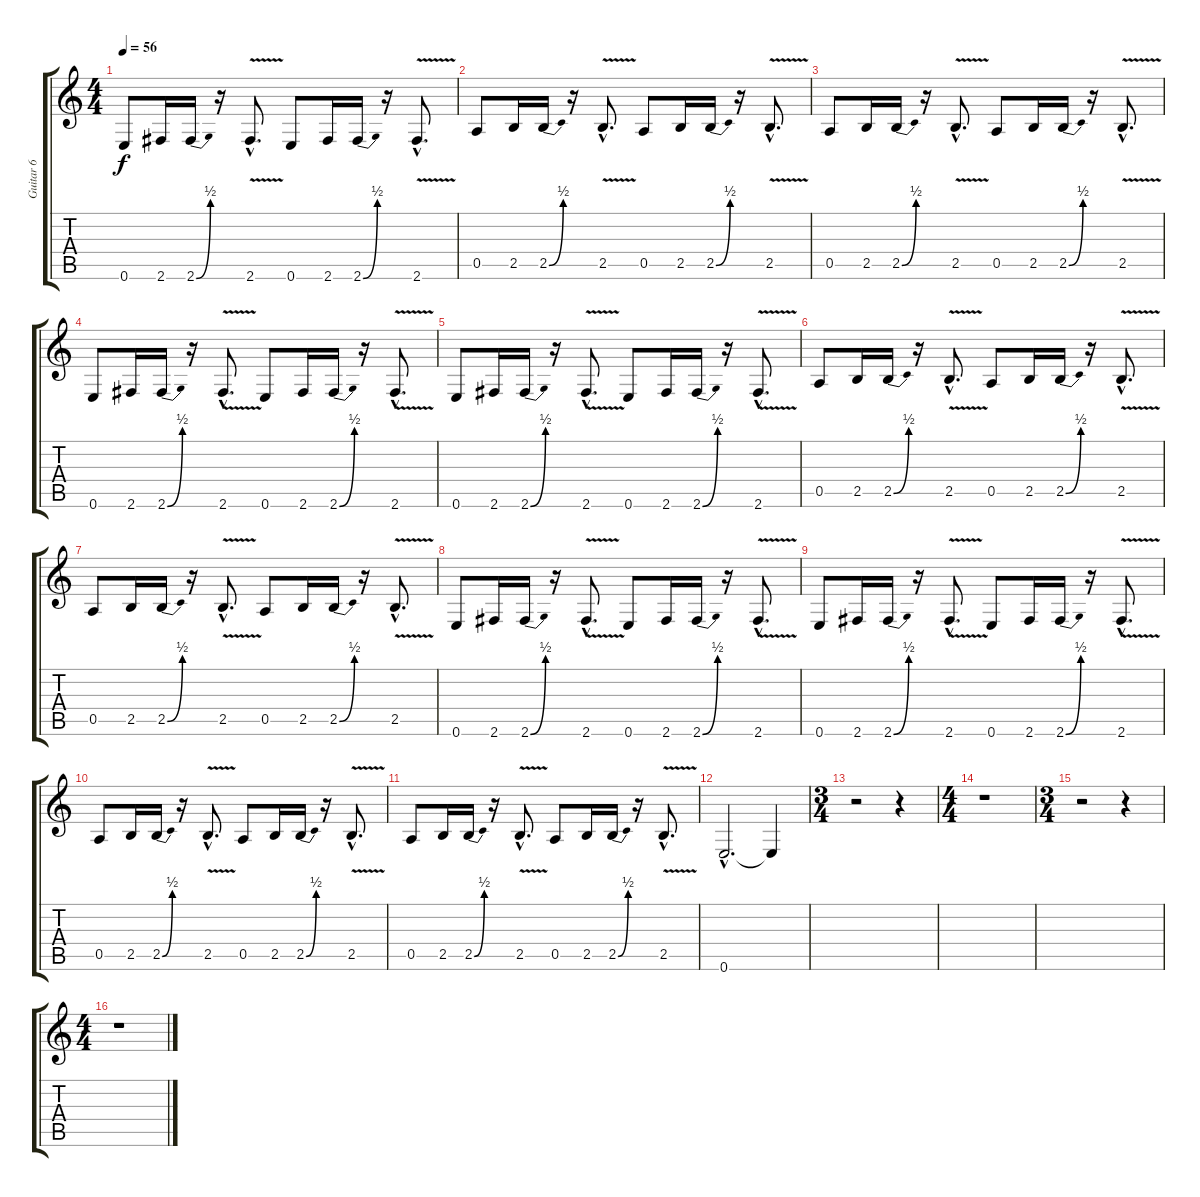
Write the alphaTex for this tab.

\track ("Guitar 6" "Guitar 6") {instrument distortionguitar}
\staff {score tabs}
\tuning (E4 B3 G3 D3 A2 E2) {hide}
\ts (4 4)
\tempo 56
\clef g2
\ks c
0.6.8{dy f} 2.6.16 2.6{be (bend 0 0 60 2)}.16 r.16 2.6{v hac}.8{d} 0.6.8 2.6.16 2.6{be (bend 0 0 60 2)}.16 r.16 2.6{v hac}.8{d} |
0.5.8 2.5.16 2.5{be (bend 0 0 60 2)}.16 r.16 2.5{v hac}.8{d} 0.5.8 2.5.16 2.5{be (bend 0 0 60 2)}.16 r.16 2.5{v hac}.8{d} |
0.5.8 2.5.16 2.5{be (bend 0 0 60 2)}.16 r.16 2.5{v hac}.8{d} 0.5.8 2.5.16 2.5{be (bend 0 0 60 2)}.16 r.16 2.5{v hac}.8{d} |
0.6.8 2.6.16 2.6{be (bend 0 0 60 2)}.16 r.16 2.6{v hac}.8{d} 0.6.8 2.6.16 2.6{be (bend 0 0 60 2)}.16 r.16 2.6{v hac}.8{d} |
0.6.8 2.6.16 2.6{be (bend 0 0 60 2)}.16 r.16 2.6{v hac}.8{d} 0.6.8 2.6.16 2.6{be (bend 0 0 60 2)}.16 r.16 2.6{v hac}.8{d} |
0.5.8 2.5.16 2.5{be (bend 0 0 60 2)}.16 r.16 2.5{v hac}.8{d} 0.5.8 2.5.16 2.5{be (bend 0 0 60 2)}.16 r.16 2.5{v hac}.8{d} |
0.5.8 2.5.16 2.5{be (bend 0 0 60 2)}.16 r.16 2.5{v hac}.8{d} 0.5.8 2.5.16 2.5{be (bend 0 0 60 2)}.16 r.16 2.5{v hac}.8{d} |
0.6.8 2.6.16 2.6{be (bend 0 0 60 2)}.16 r.16 2.6{v hac}.8{d} 0.6.8 2.6.16 2.6{be (bend 0 0 60 2)}.16 r.16 2.6{v hac}.8{d} |
0.6.8 2.6.16 2.6{be (bend 0 0 60 2)}.16 r.16 2.6{v hac}.8{d} 0.6.8 2.6.16 2.6{be (bend 0 0 60 2)}.16 r.16 2.6{v hac}.8{d} |
0.5.8 2.5.16 2.5{be (bend 0 0 60 2)}.16 r.16 2.5{v hac}.8{d} 0.5.8 2.5.16 2.5{be (bend 0 0 60 2)}.16 r.16 2.5{v hac}.8{d} |
0.5.8 2.5.16 2.5{be (bend 0 0 60 2)}.16 r.16 2.5{v hac}.8{d} 0.5.8 2.5.16 2.5{be (bend 0 0 60 2)}.16 r.16 2.5{v hac}.8{d} |
0.6{hac}.2{d} 0.6{t}.4 |
\ts (3 4)
r.2 r.4 |
\ts (4 4)
r.1 |
\ts (3 4)
r.2 r.4 |
\ts (4 4)
r.1
